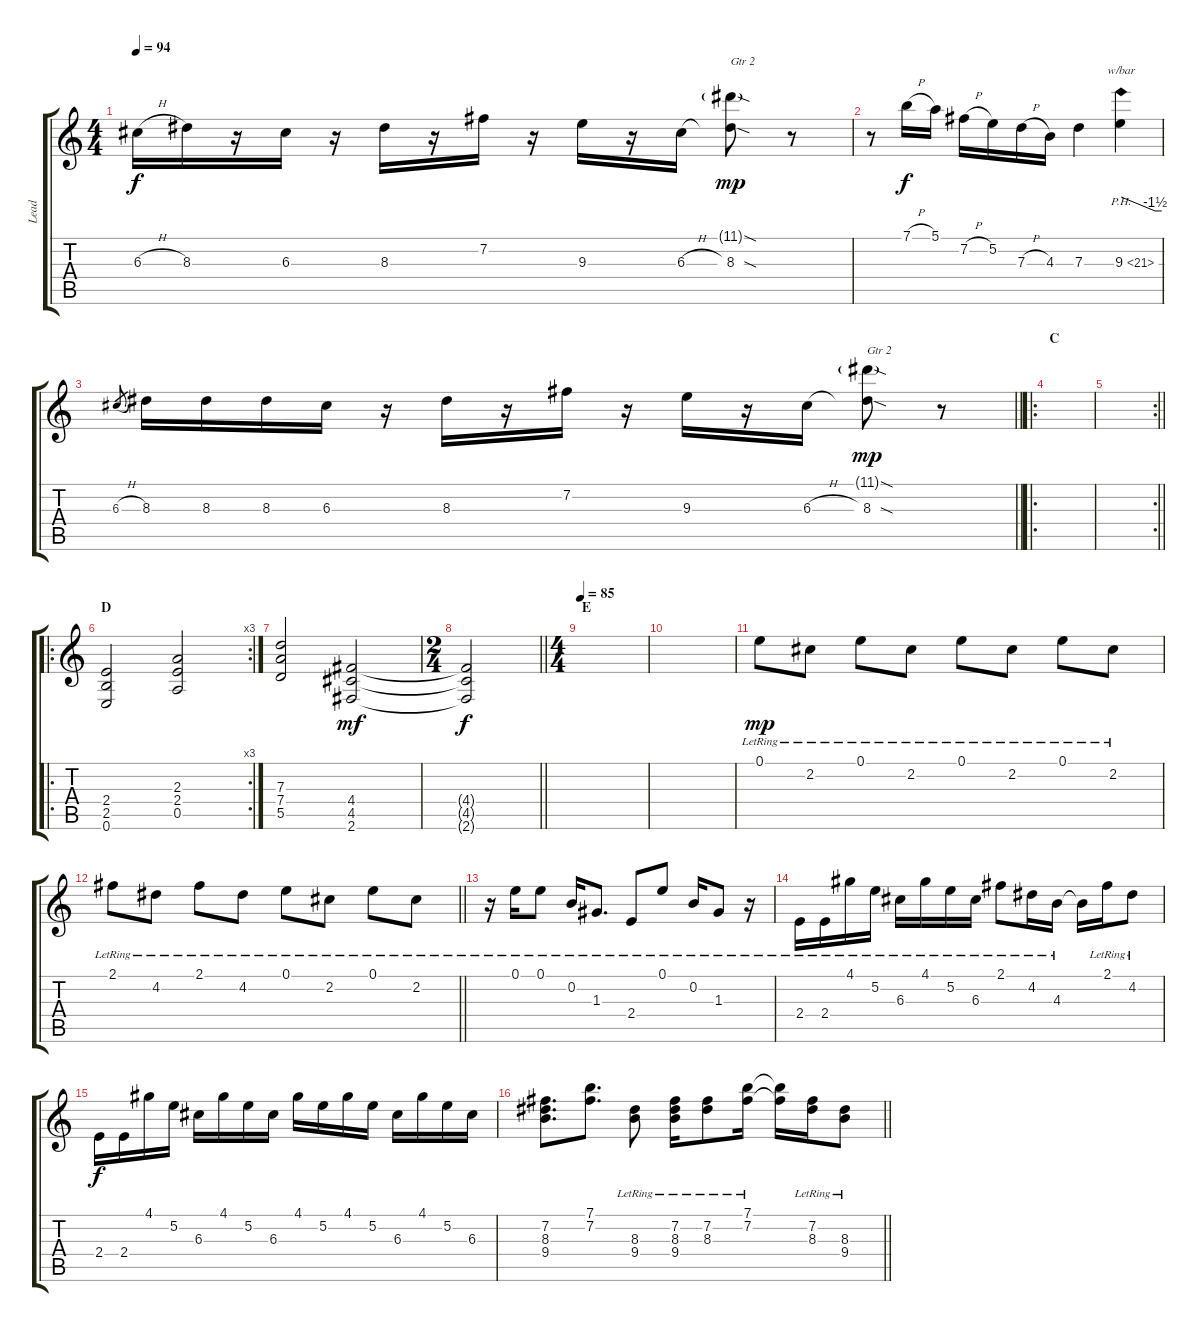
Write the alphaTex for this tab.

\track ("Lead" "Lead") {instrument overdrivenguitar}
\staff {score tabs}
\tuning (E4 B3 G3 D3 A2 E2) {hide}
\ts (4 4)
\tempo 94
\clef g2
\ks c
6.3{h}.16{dy f} 8.3.16 r.16 6.3.16 r.16 8.3.16 r.16 7.2.16 r.16 9.3.16 r.16 6.3{h}.16 (11.1{sod g} 8.3{sod}).8{txt "Gtr 2" dy mp} r.8 |
r.8 7.1{h}.16{dy f} 5.1.16 7.2{h}.16 5.2.16 7.3{h}.16 4.3.16 7.3.4 9.3{ph 12}.4{tbe (custom default 0 0 50 -6 60 -6)} |
\barLineRight lightlight
6.3{h}.8{gr} 8.3.16 8.3.16 8.3.16 6.3.16 r.16 8.3.16 r.16 7.2.16 r.16 9.3.16 r.16 6.3{h}.16 (11.1{sod g} 8.3{sod}).8{txt "Gtr 2" dy mp} r.8 |
\ro
\section ("" "C")
|
\rc 2
\barLineRight lightlight
|
\ro
\rc 3
\section ("" "D")
(2.4 2.5 0.6).2 (2.3 2.4 0.5).2 |
(7.3 7.4 5.5).2 (4.4 4.5 2.6).2{dy mf} |
\ts (2 4)
\barLineRight lightlight
(4.4{t} 4.5{t} 2.6{t}).2{dy f} |
\ts (4 4)
\section ("" "E")
\tempo 85
|
|
0.1{lr}.8{dy mp} 2.2{lr}.8 0.1{lr}.8 2.2{lr}.8 0.1{lr}.8 2.2{lr}.8 0.1{lr}.8 2.2{lr}.8 |
\barLineRight lightlight
2.1{lr}.8 4.2{lr}.8 2.1{lr}.8 4.2{lr}.8 0.1{lr}.8 2.2{lr}.8 0.1{lr}.8 2.2{lr}.8 |
\section ("" "")
r.16 0.1{lr}.16 0.1{lr}.8 0.2{lr}.16 1.3{lr}.8{d} 2.4{lr}.8 0.1{lr}.8 0.2{lr}.16 1.3{lr}.8 r.16 |
2.4{lr}.16 2.4{lr}.16 4.1{lr}.16 5.2{lr}.16 6.3{lr}.16 4.1{lr}.16 5.2{lr}.16 6.3{lr}.16 2.1{lr}.8 4.2{lr}.16 4.3{lr}.16 4.3{t}.16 2.1{lr}.16 4.2{lr}.8 |
2.4.16{dy f} 2.4.16 4.1.16 5.2.16 6.3.16 4.1.16 5.2.16 6.3.16 4.1.16 5.2.16 4.1.16 5.2.16 6.3.16 4.1.16 5.2.16 6.3.16 |
\barLineRight lightlight
(7.2 8.3 9.4).8{d} (7.1 7.2).8{d} (8.3{lr} 9.4{lr}).8 (7.2{lr} 8.3{lr} 9.4{lr}).16 (7.2{lr} 8.3{lr}).8 (7.1{lr} 7.2{lr}).16 (7.1{t} 7.2{t}).16 (7.2{lr} 8.3{lr}).16 (8.3{lr} 9.4{lr}).8
